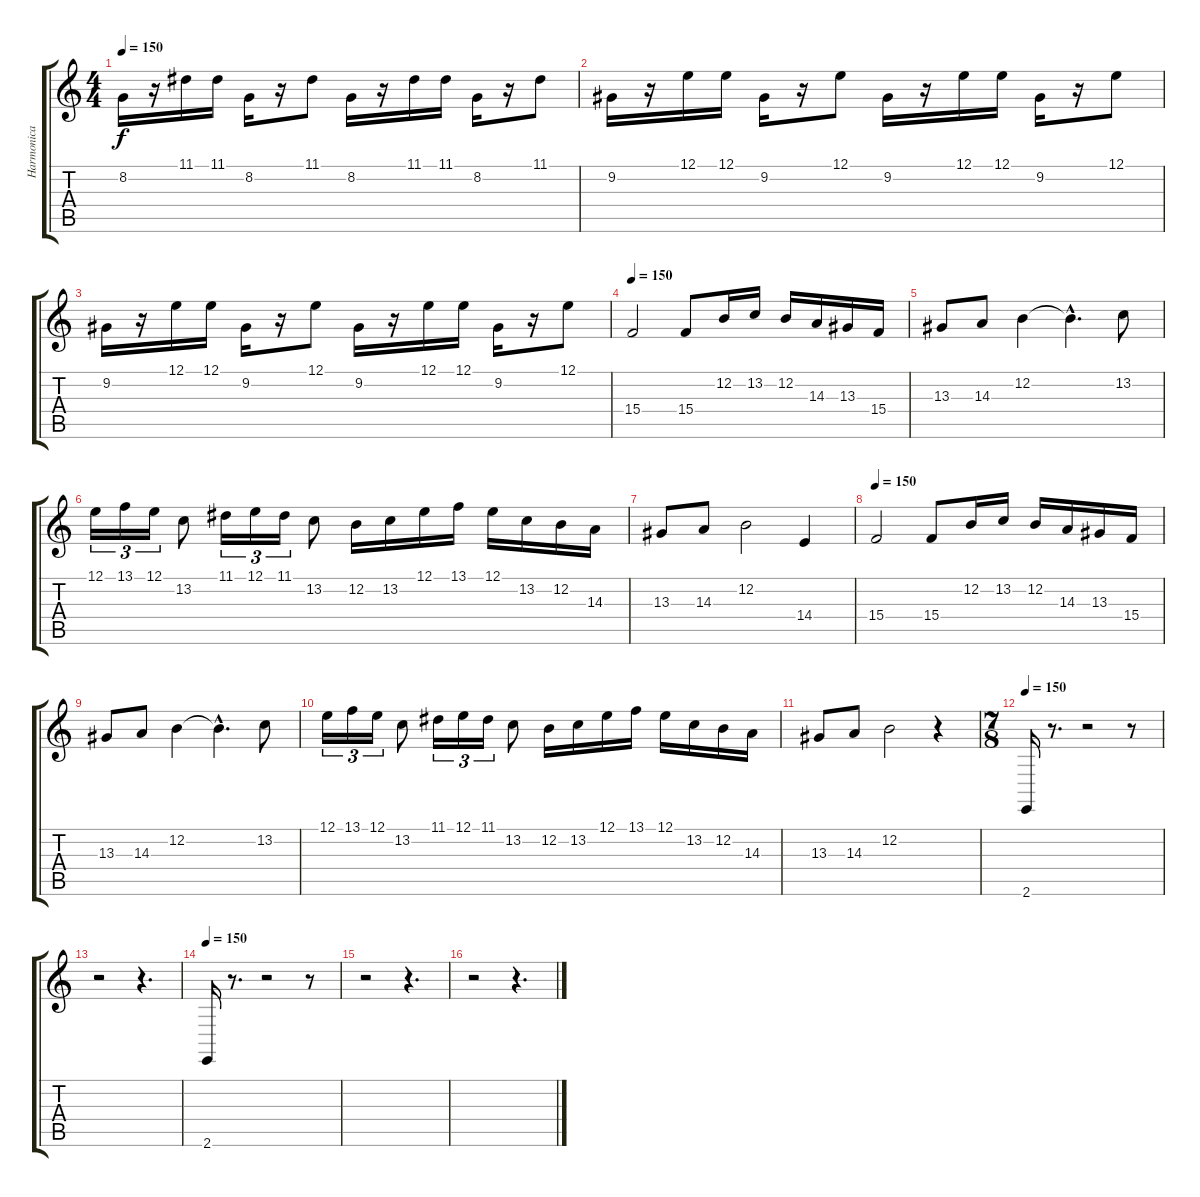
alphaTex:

\track ("Harmonica" "Harmonica") {instrument harmonica}
\staff {score tabs}
\tuning (E4 B3 G3 D3 A2 D2) {hide}
\ts (4 4)
\tempo 150
\clef g2
\ks c
8.2.16{dy f} r.16 11.1.16 11.1.16 8.2.16 r.16 11.1.8 8.2.16 r.16 11.1.16 11.1.16 8.2.16 r.16 11.1.8 |
9.2.16 r.16 12.1.16 12.1.16 9.2.16 r.16 12.1.8 9.2.16 r.16 12.1.16 12.1.16 9.2.16 r.16 12.1.8 |
9.2.16 r.16 12.1.16 12.1.16 9.2.16 r.16 12.1.8 9.2.16 r.16 12.1.16 12.1.16 9.2.16 r.16 12.1.8 |
\tempo 150
15.4.2 15.4.8 12.2.16 13.2.16 12.2.16 14.3.16 13.3.16 15.4.16 |
13.3.8 14.3.8 12.2.4 12.2{hac t}.4{d} 13.2.8 |
12.1.16{tu (3 2)} 13.1.16{tu (3 2)} 12.1.16{tu (3 2)} 13.2.8 11.1.16{tu (3 2)} 12.1.16{tu (3 2)} 11.1.16{tu (3 2)} 13.2.8 12.2.16 13.2.16 12.1.16 13.1.16 12.1.16 13.2.16 12.2.16 14.3.16 |
13.3.8 14.3.8 12.2.2 14.4.4 |
\tempo 150
15.4.2 15.4.8 12.2.16 13.2.16 12.2.16 14.3.16 13.3.16 15.4.16 |
13.3.8 14.3.8 12.2.4 12.2{hac t}.4{d} 13.2.8 |
12.1.16{tu (3 2)} 13.1.16{tu (3 2)} 12.1.16{tu (3 2)} 13.2.8 11.1.16{tu (3 2)} 12.1.16{tu (3 2)} 11.1.16{tu (3 2)} 13.2.8 12.2.16 13.2.16 12.1.16 13.1.16 12.1.16 13.2.16 12.2.16 14.3.16 |
13.3.8 14.3.8 12.2.2 r.4 |
\ts (7 8)
\tempo 150
2.6.16 r.8{d} r.2 r.8 |
r.2 r.4{d} |
\tempo 150
2.6.16 r.8{d} r.2 r.8 |
r.2 r.4{d} |
r.2 r.4{d}
